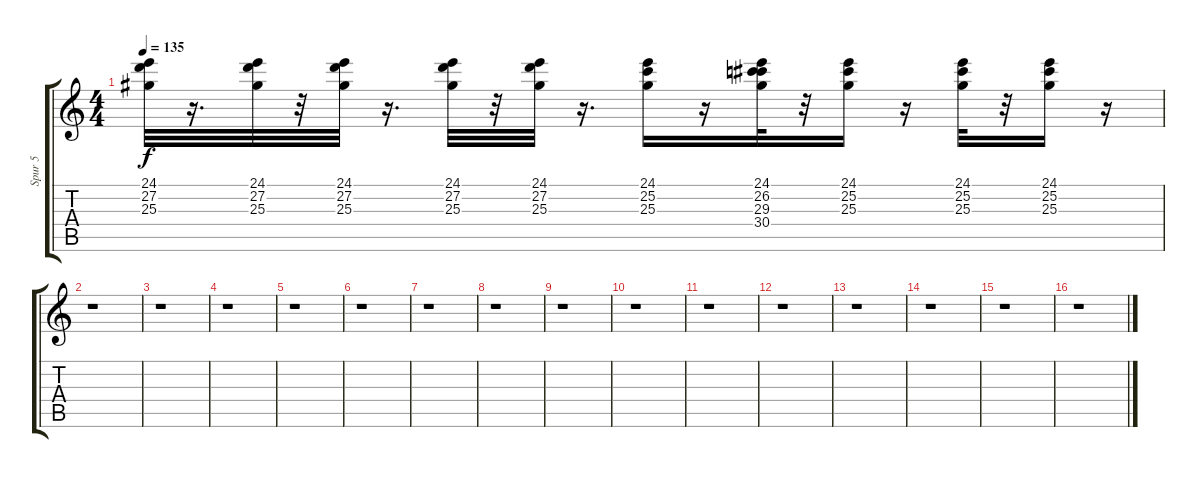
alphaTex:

\track ("Spur 5" "Spur 5") {instrument drawbarorgan}
\staff {score tabs}
\tuning (E4 B3 G3 D3 A2 E2) {hide}
\ts (4 4)
\tempo 135
\clef g2
\ks c
(24.1 27.2 25.3).32{dy f} r.16{d} (24.1 27.2 25.3).32 r.32 (24.1 27.2 25.3).32 r.16{d} (24.1 27.2 25.3).32 r.32 (24.1 27.2 25.3).32 r.16{d} (24.1 25.2 25.3).16 r.16 (24.1 26.2 29.3 30.4).32 r.32 (24.1 25.2 25.3).16 r.16 (24.1 25.2 25.3).32 r.32 (24.1 25.2 25.3).16 r.16 |
r.1 |
r.1 |
r.1 |
r.1 |
r.1 |
r.1 |
r.1 |
r.1 |
r.1 |
r.1 |
r.1 |
r.1 |
r.1 |
r.1 |
r.1
